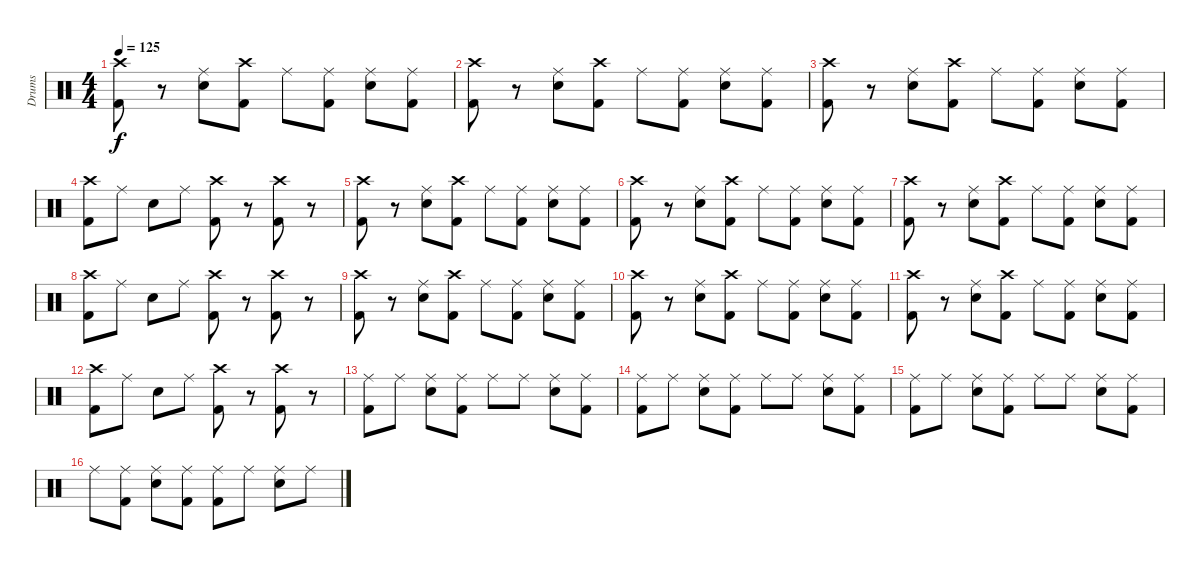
\track ("Drums" "Drums") {instrument percussion}
\staff {score}
\articulation defaults
\ts (4 4)
\tempo 125
\clef neutral
\ks c
("Crash high (hit)" "Kick (hit) 2").8{dy f} r.8 ("Ride (middle)" "Snare (hit) 2").8 ("Crash high (hit)" "Kick (hit) 2").8 "Ride (middle)".8 ("Ride (middle)" "Kick (hit) 2").8 ("Ride (middle)" "Snare (hit) 2").8 ("Ride (middle)" "Kick (hit) 2").8 |
("Crash high (hit)" "Kick (hit) 2").8 r.8 ("Ride (middle)" "Snare (hit) 2").8 ("Crash high (hit)" "Kick (hit) 2").8 "Ride (middle)".8 ("Ride (middle)" "Kick (hit) 2").8 ("Ride (middle)" "Snare (hit) 2").8 ("Ride (middle)" "Kick (hit) 2").8 |
("Crash high (hit)" "Kick (hit) 2").8 r.8 ("Ride (middle)" "Snare (hit) 2").8 ("Crash high (hit)" "Kick (hit) 2").8 "Ride (middle)".8 ("Ride (middle)" "Kick (hit) 2").8 ("Ride (middle)" "Snare (hit) 2").8 ("Ride (middle)" "Kick (hit) 2").8 |
("Crash high (hit)" "Kick (hit) 2").8 "Ride (middle)".8 "Snare (hit) 2".8 "Ride (middle)".8 ("Crash high (hit)" "Kick (hit) 2").8 r.8 ("Crash high (hit)" "Kick (hit) 2").8 r.8 |
("Crash high (hit)" "Kick (hit) 2").8 r.8 ("Ride (middle)" "Snare (hit) 2").8 ("Crash high (hit)" "Kick (hit) 2").8 "Ride (middle)".8 ("Ride (middle)" "Kick (hit) 2").8 ("Ride (middle)" "Snare (hit) 2").8 ("Ride (middle)" "Kick (hit) 2").8 |
("Crash high (hit)" "Kick (hit) 2").8 r.8 ("Ride (middle)" "Snare (hit) 2").8 ("Crash high (hit)" "Kick (hit) 2").8 "Ride (middle)".8 ("Ride (middle)" "Kick (hit) 2").8 ("Ride (middle)" "Snare (hit) 2").8 ("Ride (middle)" "Kick (hit) 2").8 |
("Crash high (hit)" "Kick (hit) 2").8 r.8 ("Ride (middle)" "Snare (hit) 2").8 ("Crash high (hit)" "Kick (hit) 2").8 "Ride (middle)".8 ("Ride (middle)" "Kick (hit) 2").8 ("Ride (middle)" "Snare (hit) 2").8 ("Ride (middle)" "Kick (hit) 2").8 |
("Crash high (hit)" "Kick (hit) 2").8 "Ride (middle)".8 "Snare (hit) 2".8 "Ride (middle)".8 ("Crash high (hit)" "Kick (hit) 2").8 r.8 ("Crash high (hit)" "Kick (hit) 2").8 r.8 |
("Crash high (hit)" "Kick (hit) 2").8 r.8 ("Ride (middle)" "Snare (hit) 2").8 ("Crash high (hit)" "Kick (hit) 2").8 "Ride (middle)".8 ("Ride (middle)" "Kick (hit) 2").8 ("Ride (middle)" "Snare (hit) 2").8 ("Ride (middle)" "Kick (hit) 2").8 |
("Crash high (hit)" "Kick (hit) 2").8 r.8 ("Ride (middle)" "Snare (hit) 2").8 ("Crash high (hit)" "Kick (hit) 2").8 "Ride (middle)".8 ("Ride (middle)" "Kick (hit) 2").8 ("Ride (middle)" "Snare (hit) 2").8 ("Ride (middle)" "Kick (hit) 2").8 |
("Crash high (hit)" "Kick (hit) 2").8 r.8 ("Ride (middle)" "Snare (hit) 2").8 ("Crash high (hit)" "Kick (hit) 2").8 "Ride (middle)".8 ("Ride (middle)" "Kick (hit) 2").8 ("Ride (middle)" "Snare (hit) 2").8 ("Ride (middle)" "Kick (hit) 2").8 |
("Crash high (hit)" "Kick (hit) 2").8 "Ride (middle)".8 "Snare (hit) 2".8 "Ride (middle)".8 ("Crash high (hit)" "Kick (hit) 2").8 r.8 ("Crash high (hit)" "Kick (hit) 2").8 r.8 |
("Ride (middle)" "Kick (hit) 2").8 "Ride (middle)".8 ("Ride (middle)" "Snare (hit) 2").8 ("Ride (middle)" "Kick (hit) 2").8 "Ride (middle)".8 "Ride (middle)".8 ("Ride (middle)" "Snare (hit) 2").8 ("Ride (middle)" "Kick (hit) 2").8 |
("Ride (middle)" "Kick (hit) 2").8 "Ride (middle)".8 ("Ride (middle)" "Snare (hit) 2").8 ("Ride (middle)" "Kick (hit) 2").8 "Ride (middle)".8 "Ride (middle)".8 ("Ride (middle)" "Snare (hit) 2").8 ("Ride (middle)" "Kick (hit) 2").8 |
("Ride (middle)" "Kick (hit) 2").8 "Ride (middle)".8 ("Ride (middle)" "Snare (hit) 2").8 ("Ride (middle)" "Kick (hit) 2").8 "Ride (middle)".8 "Ride (middle)".8 ("Ride (middle)" "Snare (hit) 2").8 ("Ride (middle)" "Kick (hit) 2").8 |
"Ride (middle)".8 ("Ride (middle)" "Kick (hit) 2").8 ("Ride (middle)" "Snare (hit) 2").8 ("Ride (middle)" "Kick (hit) 2").8 ("Ride (middle)" "Kick (hit) 2").8 "Ride (middle)".8 ("Ride (middle)" "Snare (hit) 2").8 "Ride (middle)".8
